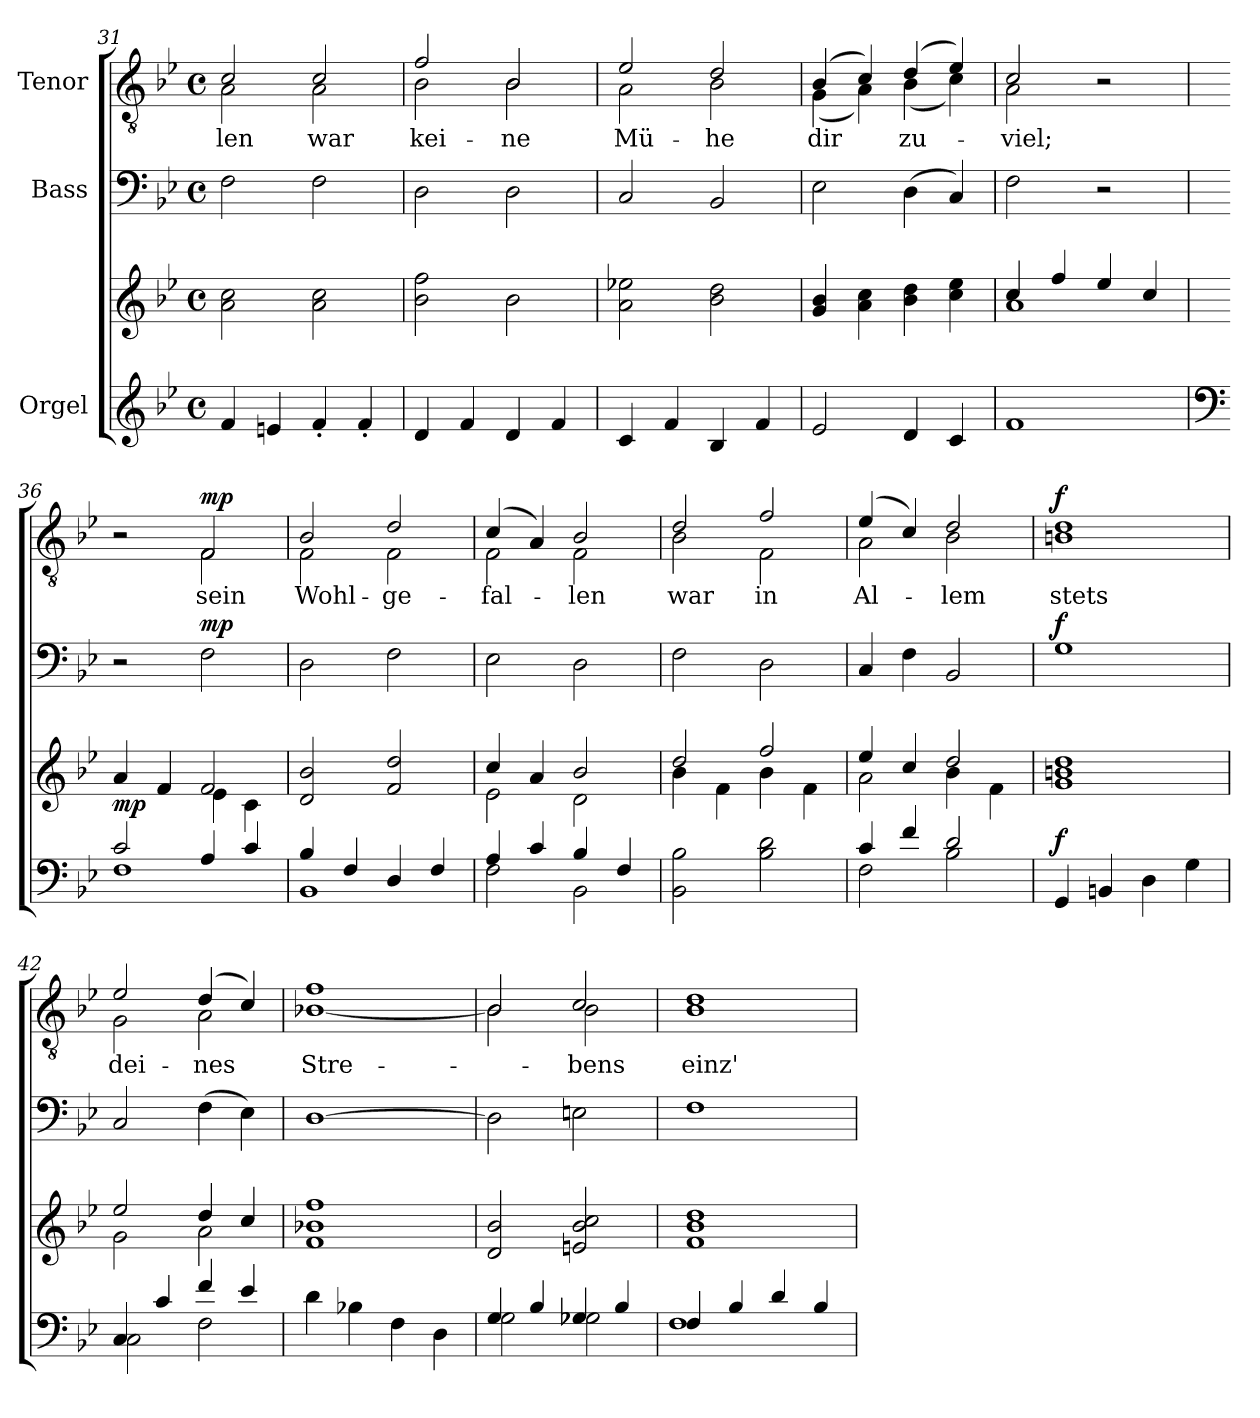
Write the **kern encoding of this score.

**kern	**kern	**dynam	**kern	**dynam	**kern	**text	**dynam
*part3	*part3	*part3	*part2	*part2	*part1	*part1	*part1
*staff4	*staff3	*staff3/4	*staff2	*staff2	*staff1	*staff1	*staff1
*I"Orgel	*	*	*I"Bass	*	*I"Tenor	*	*
*clefG2	*clefG2	*	*clefF4	*	*clefGv2	*	*
*k[b-e-]	*k[b-e-]	*	*k[b-e-]	*	*k[b-e-]	*	*
*M4/4	*M4/4	*	*M4/4	*	*M4/4	*	*
*met(c)	*met(c)	*	*met(c)	*	*met(c)	*	*
=31	=31	=31	=31	=31	=31	=31	=31
!	!	!	!	!	!	!LO:LY:b	!
*	*	*	*	*	*^	*	*
4f/	2a\ 2cc\	.	2F\	.	2c/	2A\	-len	.
4en/	.	.	.	.	.	.	.	.
!	!	!	!	!	!	!	!LO:LY:b	!
4f'/	2a\ 2cc\	.	2F\	.	2c/	2A\	war	.
4f'/	.	.	.	.	.	.	.	.
=32	=32	=32	=32	=32	=32	=32	=32	=32
!	!	!	!	!	!	!	!LO:LY:b	!
4d/	2b-\ 2ff\	.	2D\	.	2f/	2B-\	kei-	.
4f/	.	.	.	.	.	.	.	.
!	!	!	!	!	!	!	!LO:LY:b	!
4d/	2b-\	.	2D\	.	2B-/	2B-\	-ne	.
4f/	.	.	.	.	.	.	.	.
=33	=33	=33	=33	=33	=33	=33	=33	=33
!	!	!	!	!	!	!	!LO:LY:b	!
4c/	2a\ 2ee-X\	.	2C/	.	2e-/	2A\	Mü-	.
4f/	.	.	.	.	.	.	.	.
!	!	!	!	!	!	!	!LO:LY:b	!
4B-/	2b-\ 2dd\	.	2BB-/	.	2d/	2B-\	-he	.
4f/	.	.	.	.	.	.	.	.
!!LO:LB:g=z	!!
=34	=34	=34	=34	=34	=34	=34	=34	=34
!	!	!	!	!	!	!	!LO:LY:b	!
2e-/	4g/ 4b-/	.	2E-\	.	(4B-/	(4G\	dir	.
.	4a\ 4cc\	.	.	.	4c/)	4A\)	.	.
!	!	!	!	!	!	!	!LO:LY:b	!
4d/	4b-\ 4dd\	.	(4D\	.	(4d/	(4B-\	zu-	.
4c/	4cc\ 4ee-\	.	4C/)	.	4e-/)	4c\)	.	.
=35	=35	=35	=35	=35	=35	=35	=35	=35
*	*^	*	*	*	*	*	*	*
!	!	!	!	!	!	!	!	!LO:LY:b	!
1f	4cc/	1a	.	2F\	.	2c/	2A\	-viel;	.
.	4ff/	.	.	.	.	.	.	.	.
.	4ee-/	.	.	2r	.	2r	2ryy	.	.
.	4cc/	.	.	.	.	.	.	.	.
=36	=36	=36	=36	=36	=36	=36	=36	=36	=36
*clefF4	*	*	*	*	*	*	*	*	*
*^	*	*	*	*	*	*	*	*	*
!	!	!	!	!LO:DY:a=2	!	!	!	!	!	!
2c/	1F	4a/	2ryy	mp	2r	.	2r	2ryy	.	.
.	.	4f/	.	.	.	.	.	.	.	.
!	!	!	!	!	!	!LO:DY:a	!	!	!LO:LY:b	!LO:DY:a
4A/	.	2f/	4e-\	.	2F\	mp	2F/	2F\	sein	mp
4c/	.	.	4c\	.	.	.	.	.	.	.
=37	=37	=37	=37	=37	=37	=37	=37	=37	=37	=37
!	!	!	!	!	!	!	!	!	!LO:LY:b	!
*	*	*v	*v	*	*	*	*	*	*	*
4B-/	1BB-	2d/ 2b-/	.	2D\	.	2B-/	2F\	Wohl-	.
4F/	.	.	.	.	.	.	.	.	.
!	!	!	!	!	!	!	!	!LO:LY:b	!
4D/	.	2f/ 2dd/	.	2F\	.	2d/	2F\	-ge-	.
4F/	.	.	.	.	.	.	.	.	.
=38	=38	=38	=38	=38	=38	=38	=38	=38	=38
*	*	*^	*	*	*	*	*	*	*
!	!	!	!	!	!	!	!	!	!LO:LY:b	!
4A/	2F\	4cc/	2e-\	.	2E-\	.	(4c/	2F\	-fal-	.
4c/	.	4a/	.	.	.	.	4A/)	.	.	.
!	!	!	!	!	!	!	!	!	!LO:LY:b	!
4B-/	2BB-\	2b-/	2d\	.	2D\	.	2B-/	2F\	-len	.
4F/	.	.	.	.	.	.	.	.	.	.
*v	*v	*	*	*	*	*	*	*	*	*
=39	=39	=39	=39	=39	=39	=39	=39	=39	=39
!	!	!	!	!	!	!	!	!LO:LY:b	!
2BB-\ 2B-\	2dd/	4b-\	.	2F\	.	2d/	2B-\	war	.
.	.	4f\	.	.	.	.	.	.	.
!	!	!	!	!	!	!	!	!LO:LY:b	!
2B-\ 2d\	2ff/	4b-\	.	2D\	.	2f/	2F\	in	.
.	.	4f\	.	.	.	.	.	.	.
=40	=40	=40	=40	=40	=40	=40	=40	=40	=40
*^	*	*	*	*	*	*	*	*	*
!	!	!	!	!	!	!	!	!	!LO:LY:b	!
4c/	2F\	4ee-/	2a\	.	4C/	.	(4e-/	2A\	Al-	.
4f/	.	4cc/	.	.	4F\	.	4c/)	.	.	.
!	!	!	!	!	!	!	!	!	!LO:LY:b	!
2d/	2B-\	2dd/	4b-\	.	2BB-/	.	2d/	2B-\	-lem	.
.	.	.	4f\	.	.	.	.	.	.	.
*v	*v	*	*	*	*	*	*	*	*	*
!!LO:LB:g=z	!!
=41	=41	=41	=41	=41	=41	=41	=41	=41	=41
!	!	!	!LO:DY:a=2	!	!LO:DY:a	!	!	!LO:LY:b	!LO:DY:a
*	*v	*v	*	*	*	*	*	*	*
4GG/	1g 1bn 1dd	f	1G	f	1d	1Bn	stets	f
4BBn/	.	.	.	.	.	.	.	.
4D\	.	.	.	.	.	.	.	.
4G\	.	.	.	.	.	.	.	.
=42	=42	=42	=42	=42	=42	=42	=42	=42
*^	*^	*	*	*	*	*	*	*
!	!	!	!	!	!	!	!	!	!LO:LY:b	!
4C/	2C\	2ee-/	2g\	.	2C/	.	2e-/	2G\	dei-	.
4c/	.	.	.	.	.	.	.	.	.	.
!	!	!	!	!	!	!	!	!	!LO:LY:b	!
4f/	2F\	4dd/	2a\	.	(4F\	.	(4d/	2A\	-nes	.
4e-/	.	4cc/	.	.	4E-\)	.	4c/)	.	.	.
*v	*v	*	*	*	*	*	*	*	*	*
*	*v	*v	*	*	*	*	*	*	*
=43	=43	=43	=43	=43	=43	=43	=43	=43
!	!	!	!	!	!	!	!LO:LY:b	!
4d\	1f 1b-X 1ff	.	[1D	.	1f	[1B-X	Stre-	.
4B-X\	.	.	.	.	.	.	.	.
4F\	.	.	.	.	.	.	.	.
4D\	.	.	.	.	.	.	.	.
=44	=44	=44	=44	=44	=44	=44	=44	=44
*^	*	*	*	*	*	*	*	*
4G/	2G\	2d/ 2b-/	.	2D\]	.	2B-/	2B-\]	.	.
4B-/	.	.	.	.	.	.	.	.	.
!	!	!	!	!	!	!	!	!LO:LY:b	!
4G-X/	2G-\	2en/ 2b-/ 2cc/	.	2En\	.	2c/	2B-\	-bens	.
4B-/	.	.	.	.	.	.	.	.	.
=45	=45	=45	=45	=45	=45	=45	=45	=45	=45
!	!	!	!	!	!	!	!	!LO:LY:b	!
4F/	1F	1f 1b- 1dd	.	1F	.	1d	1B-	einz'-	.
4B-/	.	.	.	.	.	.	.	.	.
4d/	.	.	.	.	.	.	.	.	.
4B-/	.	.	.	.	.	.	.	.	.
*v	*v	*	*	*	*	*v	*v	*	*
=	=	=	=	=	=	=	=
*-	*-	*-	*-	*-	*-	*-	*-
